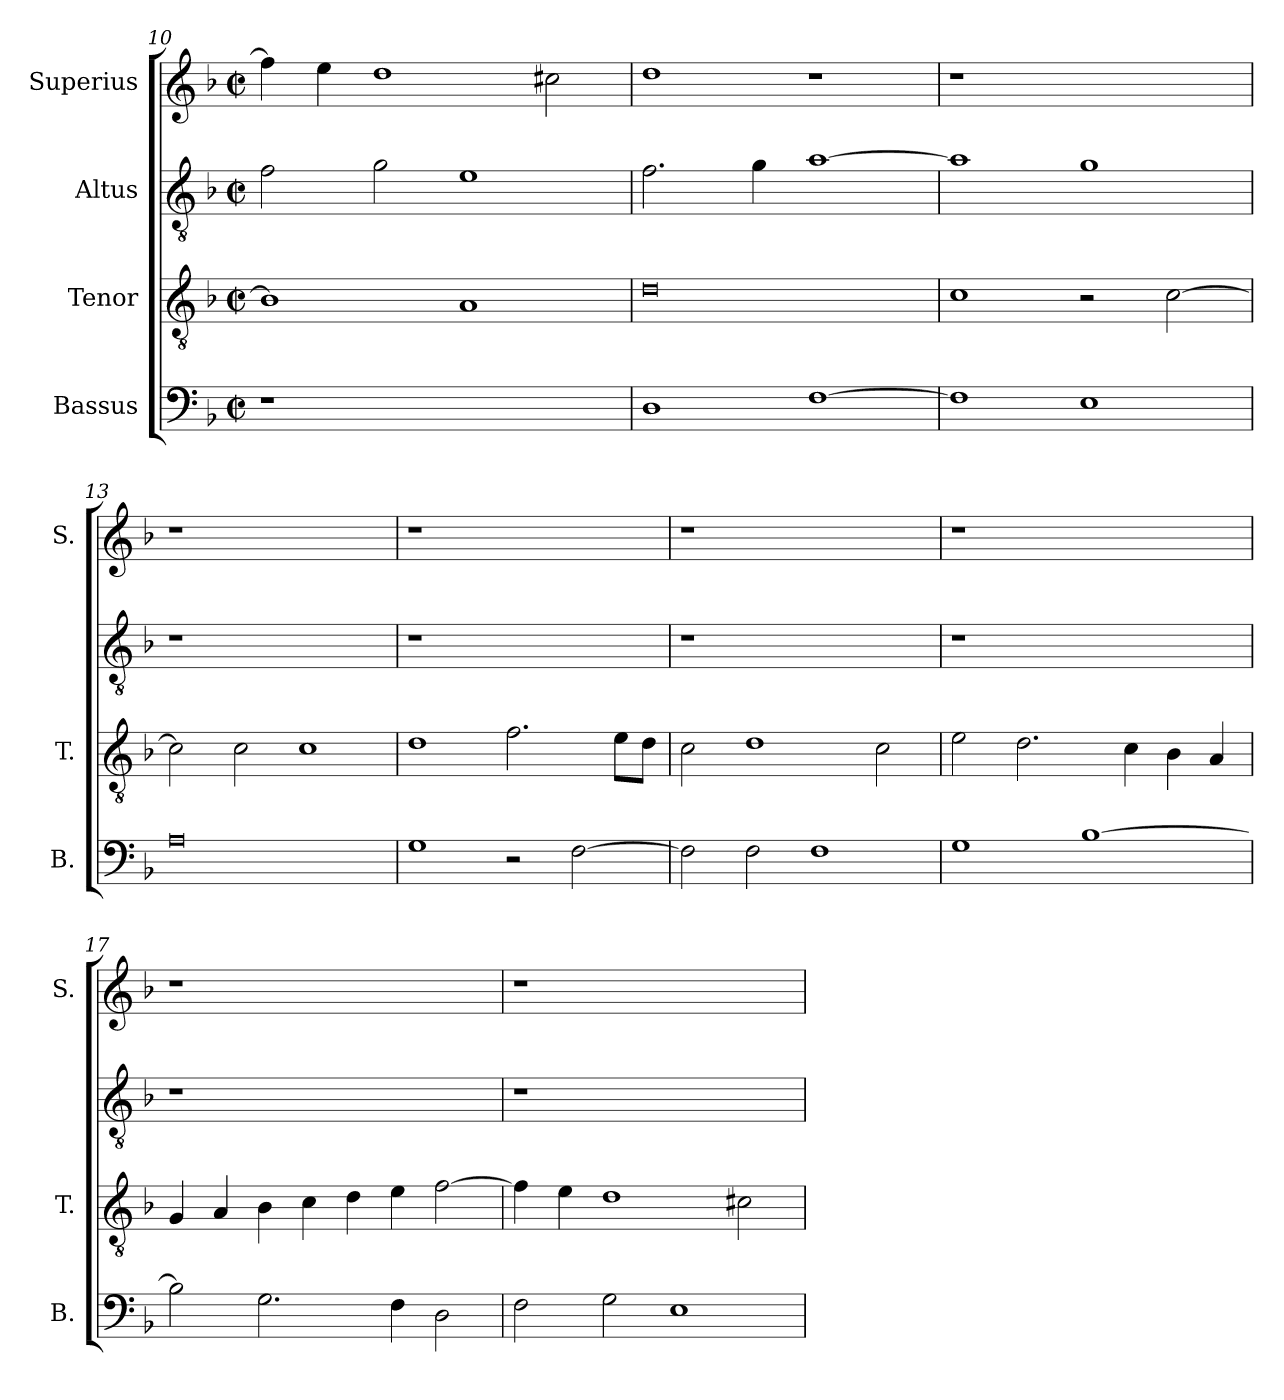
**kern	**kern	**kern	**kern
*part4	*part3	*part2	*part1
*staff4	*staff3	*staff2	*staff1
*I"Bassus	*I"Tenor	*I"Altus	*I"Superius
*I'B.	*I'T.	*	*I'S.
*clefF4	*clefGv2	*clefGv2	*clefG2
*	*ITrd7c12	*ITrd7c12	*
*k[b-]	*k[b-]	*k[b-]	*k[b-]
*F:	*F:	*F:	*F:
*M2/2	*M2/2	*M2/2	*M2/2
*met(c|)	*met(c|)	*met(c|)	*met(c|)
=10	=10	=10	=10
!LO:N:vis=1	!	!	!
1r	1BB-i]	2Fi\	4ffi\]
.	.	.	4eei\
.	.	2Gi\	1ddi
1ryy	1AAi	1Ei	.
.	.	.	2cc#Xi\
=11	=11	=11	=11
1Di	0Di	2.Fi\	1ddi
.	.	4Gi\	.
[>1Fi	.	[>1Ai	1r
!!LO:LB:g=z
=12	=12	=12	=12
!	!	!	!LO:N:vis=1
1Fi]	1Ci	1Ai]	1r
1Ei	2r	1Gi	1ryy
.	[>2Ci\	.	.
=13	=13	=13	=13
!	!	!LO:N:vis=1	!LO:N:vis=1
0Ai	2Ci\]	1r	1r
.	2Ci\	.	.
.	1Ci	1ryy	1ryy
=14	=14	=14	=14
!	!	!LO:N:vis=1	!LO:N:vis=1
1Gi	1Di	1r	1r
2r	2.Fi\	1ryy	1ryy
[>2Fi\	.	.	.
.	8Ei\L	.	.
.	8Di\J	.	.
=15	=15	=15	=15
!	!	!LO:N:vis=1	!LO:N:vis=1
2Fi\]	2Ci\	1r	1r
2Fi\	1Di	.	.
1Fi	.	1ryy	1ryy
.	2Ci\	.	.
=16	=16	=16	=16
!	!	!LO:N:vis=1	!LO:N:vis=1
1Gi	2Ei\	1r	1r
.	2.Di\	.	.
[>1B-i	.	1ryy	1ryy
.	4Ci\	.	.
.	4BB-i\	.	.
.	4AAi/	.	.
!!LO:PB:g=z
=17	=17	=17	=17
!	!	!LO:N:vis=1	!LO:N:vis=1
2B-i\]	4GGi/	1r	1r
.	4AAi/	.	.
2.Gi\	4BB-i\	.	.
.	4Ci\	.	.
.	4Di\	1ryy	1ryy
4Fi\	4Ei\	.	.
2Di\	[>2Fi\	.	.
=18	=18	=18	=18
!	!	!LO:N:vis=1	!LO:N:vis=1
2Fi\	4Fi\]	1r	1r
.	4Ei\	.	.
2Gi\	1Di	.	.
1Ei	.	1ryy	1ryy
.	2C#Xi\	.	.
=	=	=	=
*-	*-	*-	*-
